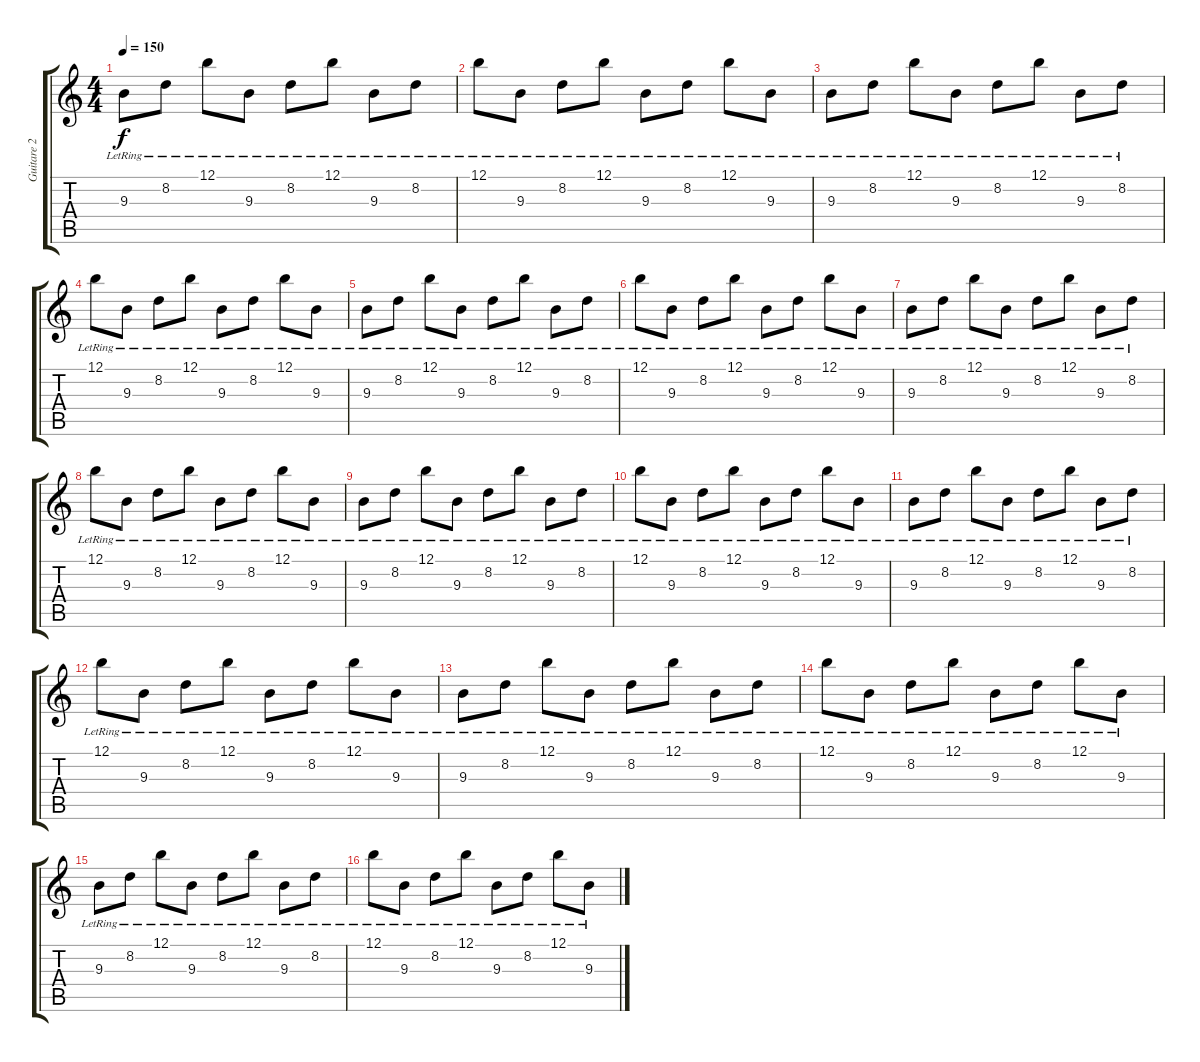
\track ("Guitare 2" "Guitare 2") {instrument distortionguitar}
\staff {score tabs}
\tuning (B3 Gb3 D3 A2 E2 B1) {hide}
\ts (4 4)
\tempo 150
\clef g2
\ks c
9.3{lr}.8{dy f} 8.2{lr}.8 12.1{lr}.8 9.3{lr}.8 8.2{lr}.8 12.1{lr}.8 9.3{lr}.8 8.2{lr}.8 |
12.1{lr}.8 9.3{lr}.8 8.2{lr}.8 12.1{lr}.8 9.3{lr}.8 8.2{lr}.8 12.1{lr}.8 9.3{lr}.8 |
9.3{lr}.8 8.2{lr}.8 12.1{lr}.8 9.3{lr}.8 8.2{lr}.8 12.1{lr}.8 9.3{lr}.8 8.2{lr}.8 |
12.1{lr}.8 9.3{lr}.8 8.2{lr}.8 12.1{lr}.8 9.3{lr}.8 8.2{lr}.8 12.1{lr}.8 9.3{lr}.8 |
9.3{lr}.8 8.2{lr}.8 12.1{lr}.8 9.3{lr}.8 8.2{lr}.8 12.1{lr}.8 9.3{lr}.8 8.2{lr}.8 |
12.1{lr}.8 9.3{lr}.8 8.2{lr}.8 12.1{lr}.8 9.3{lr}.8 8.2{lr}.8 12.1{lr}.8 9.3{lr}.8 |
9.3{lr}.8 8.2{lr}.8 12.1{lr}.8 9.3{lr}.8 8.2{lr}.8 12.1{lr}.8 9.3{lr}.8 8.2{lr}.8 |
12.1{lr}.8 9.3{lr}.8 8.2{lr}.8 12.1{lr}.8 9.3{lr}.8 8.2{lr}.8 12.1{lr}.8 9.3{lr}.8 |
9.3{lr}.8 8.2{lr}.8 12.1{lr}.8 9.3{lr}.8 8.2{lr}.8 12.1{lr}.8 9.3{lr}.8 8.2{lr}.8 |
12.1{lr}.8 9.3{lr}.8 8.2{lr}.8 12.1{lr}.8 9.3{lr}.8 8.2{lr}.8 12.1{lr}.8 9.3{lr}.8 |
9.3{lr}.8 8.2{lr}.8 12.1{lr}.8 9.3{lr}.8 8.2{lr}.8 12.1{lr}.8 9.3{lr}.8 8.2{lr}.8 |
12.1{lr}.8 9.3{lr}.8 8.2{lr}.8 12.1{lr}.8 9.3{lr}.8 8.2{lr}.8 12.1{lr}.8 9.3{lr}.8 |
9.3{lr}.8 8.2{lr}.8 12.1{lr}.8 9.3{lr}.8 8.2{lr}.8 12.1{lr}.8 9.3{lr}.8 8.2{lr}.8 |
12.1{lr}.8 9.3{lr}.8 8.2{lr}.8 12.1{lr}.8 9.3{lr}.8 8.2{lr}.8 12.1{lr}.8 9.3{lr}.8 |
9.3{lr}.8 8.2{lr}.8 12.1{lr}.8 9.3{lr}.8 8.2{lr}.8 12.1{lr}.8 9.3{lr}.8 8.2{lr}.8 |
12.1{lr}.8 9.3{lr}.8 8.2{lr}.8 12.1{lr}.8 9.3{lr}.8 8.2{lr}.8 12.1{lr}.8 9.3{lr}.8
